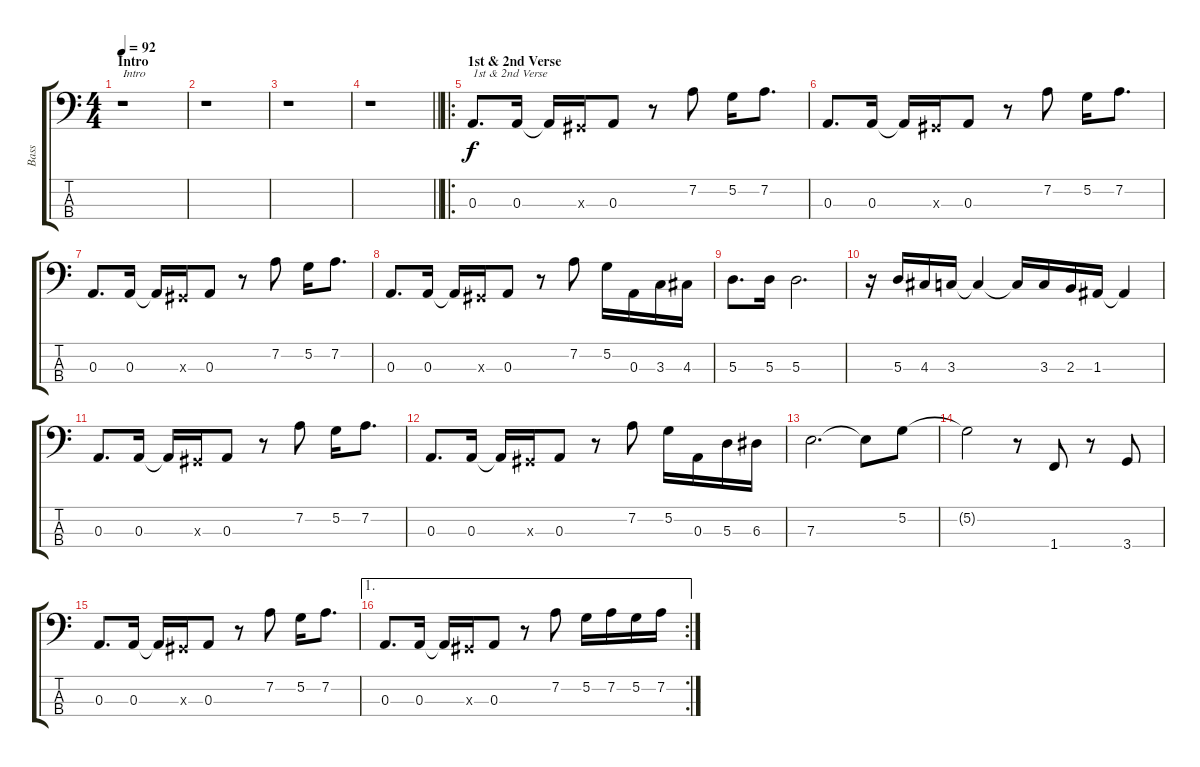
\track ("Bass" "Bass") {instrument electricbasspick}
\staff {score tabs}
\tuning (G2 D2 A1 E1) {hide}
\ts (4 4)
\section ("" "Intro")
\tempo 92
\clef f4
\ks c
r.1{txt "Intro" dy f instrument electricbasspick} |
r.1 |
r.1 |
\barLineRight lightlight
r.1 |
\ro
\section ("" "1st & 2nd Verse")
0.3.8{d txt "1st & 2nd Verse"} 0.3.16 0.3{t}.16 -1.3{x}.16 0.3.8 r.8 7.2.8 5.2.16 7.2.8{d} |
0.3.8{d} 0.3.16 0.3{t}.16 -1.3{x}.16 0.3.8 r.8 7.2.8 5.2.16 7.2.8{d} |
0.3.8{d} 0.3.16 0.3{t}.16 -1.3{x}.16 0.3.8 r.8 7.2.8 5.2.16 7.2.8{d} |
0.3.8{d} 0.3.16 0.3{t}.16 -1.3{x}.16 0.3.8 r.8 7.2.8 5.2.16 0.3.16 3.3.16 4.3.16 |
5.3.8{d} 5.3.16 5.3.2{d} |
r.16 5.3.16 4.3.16 3.3.16 3.3{t}.4 3.3{t}.16 3.3.16 2.3.16 1.3.16 1.3{t}.4 |
0.3.8{d} 0.3.16 0.3{t}.16 -1.3{x}.16 0.3.8 r.8 7.2.8 5.2.16 7.2.8{d} |
0.3.8{d} 0.3.16 0.3{t}.16 -1.3{x}.16 0.3.8 r.8 7.2.8 5.2.16 0.3.16 5.3.16 6.3.16 |
7.3.2{d} 7.3{t}.8 5.2.8 |
5.2{t}.2 r.8 1.4.8 r.8 3.4.8 |
0.3.8{d} 0.3.16 0.3{t}.16 -1.3{x}.16 0.3.8 r.8 7.2.8 5.2.16 7.2.8{d} |
\ae 1
\rc 2
0.3.8{d} 0.3.16 0.3{t}.16 -1.3{x}.16 0.3.8 r.8 7.2.8 5.2.16 7.2.16 5.2.16 7.2.16
